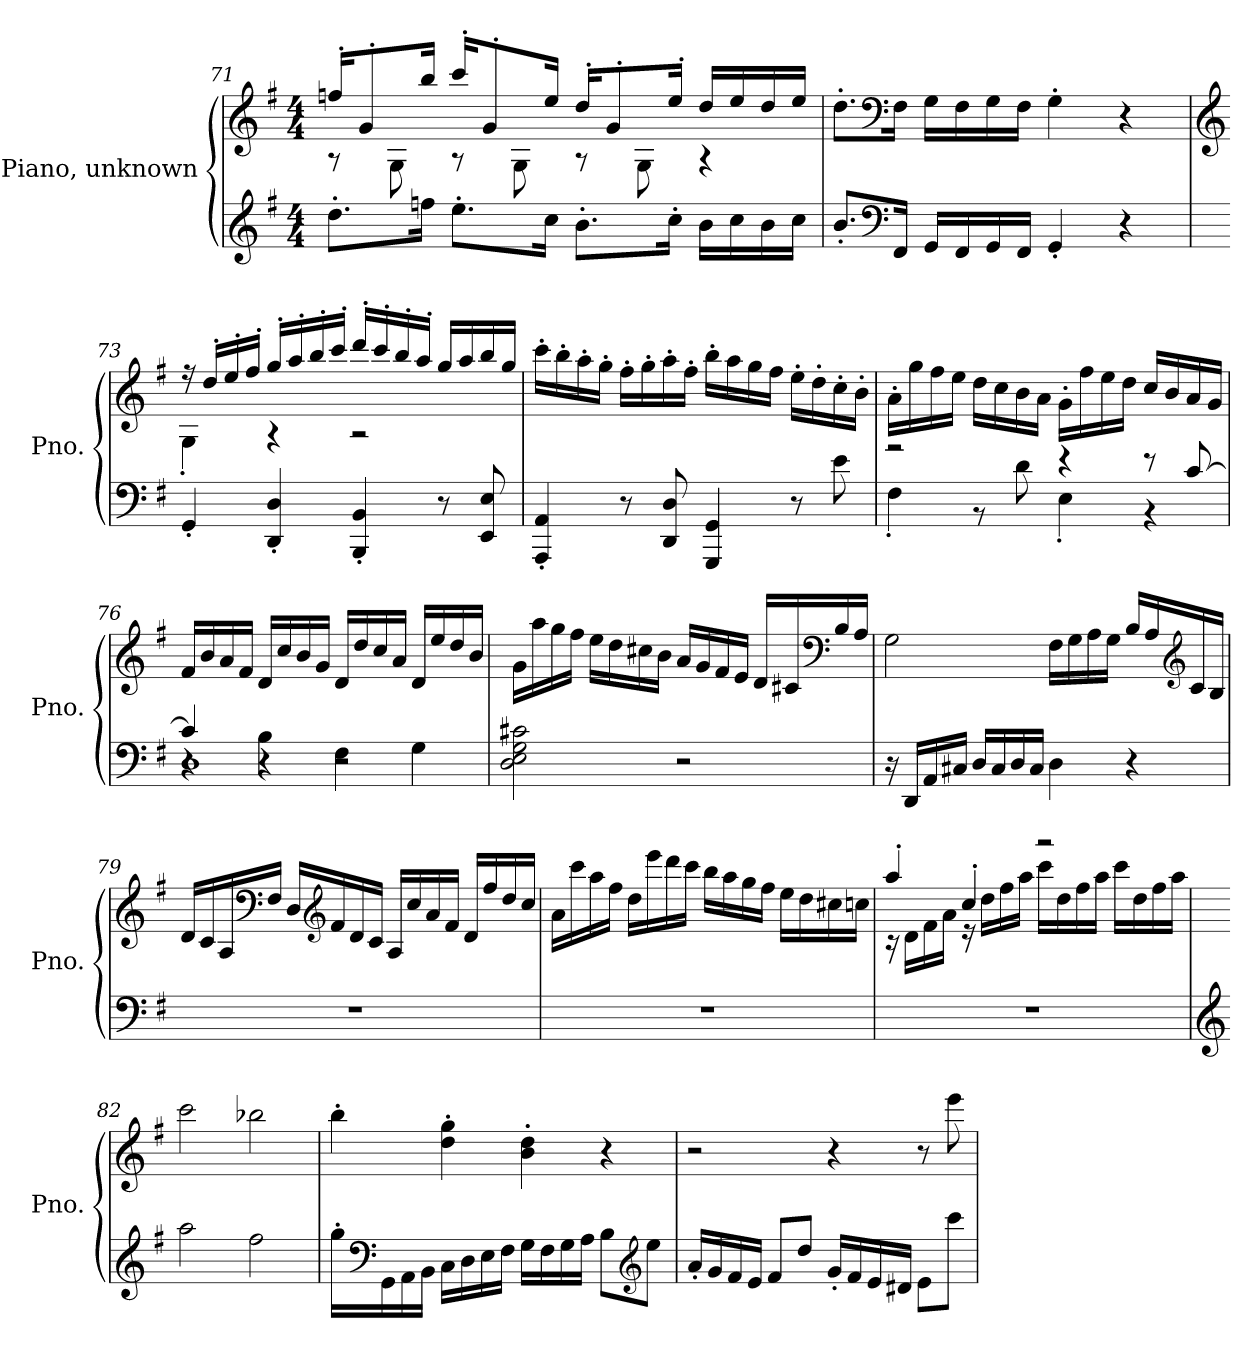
**kern	**kern
*part1	*part1
*staff2	*staff1
*I"Piano, unknown	*
*I'Pno.	*
!!LO:LB:g=z
*clefG2	*clefG2
*k[f#]	*k[f#]
*M4/4	*M4/4
=71	=71
*	*^
8.dd'\L	16ffn'/KL	8r
.	8g'/	.
.	.	8G\
16ffn\Jk	16bb/Jk	.
8.ee'\L	16ccc'/KL	8r
.	8g'/	.
.	.	8G\
16cc\Jk	16ee/Jk	.
8.b'\L	16dd'/KL	8r
.	8g'/	.
.	.	8G\
16cc'\Jk	16ee'/Jk	.
16b\LL	16dd/LL	4r
16cc\	16ee/	.
16b\	16dd/	.
16cc\JJ	16ee/JJ	.
*	*v	*v
=72	=72
8.b'/L	8.dd'\L
*clefF4	*clefF4
16FF#/Jk	16F#\Jk
16GG/LL	16G\LL
16FF#/	16F#\
16GG/	16G\
16FF#/JJ	16F#\JJ
4GG'/	4G'\
4r	4r
!!LO:LB:g=z
=73	=73
*	*clefG2
*	*^
4GG'/	16r	4G'\
.	16dd'/LL	.
.	16ee'/	.
.	16ff#'/JJ	.
4DD/' 4D/'	16gg'/LL	4r
.	16aa'/	.
.	16bb'/	.
.	16ccc'/JJ	.
4BBB/' 4BB/'	16ddd'/LL	2r
.	16ccc'/	.
.	16bb'/	.
.	16aa'/JJ	.
8r	16gg/LL	.
.	16aa/	.
8EE/ 8E/	16bb/	.
.	16gg/JJ	.
*	*v	*v
=74	=74
4AAA/' 4AA/'	16ccc'\LL
.	16bb'\
.	16aa'\
.	16gg'\JJ
8r	16ff#'\LL
.	16gg'\
8DD/ 8D/	16aa'\
.	16ff#'\JJ
4GGG/ 4GG/	16bb'\LL
.	16aa\
.	16gg\
.	16ff#\JJ
8r	16ee'\LL
.	16dd'\
8e\	16cc'\
.	16b'\JJ
!!LO:PB:g=z
=75	=75
*^	*
2r	4F#'\	16a'\LL
.	.	16gg\
.	.	16ff#\
.	.	16ee\JJ
.	8r	16dd\LL
.	.	16cc\
.	8d\	16b\
.	.	16a\JJ
4r	4E'\	16g'\LL
.	.	16ff#\
.	.	16ee\
.	.	16dd\JJ
8r	4r	16cc/LL
.	.	16b/
[8c/	.	16a/
.	.	16g/JJ
=76	=76	=76
*	*^	*
4c/]	4r	1D	16f#/LL
.	.	.	16b/
.	.	.	16a/
.	.	.	16f#/JJ
4r	4B\	.	16d/LL
.	.	.	16cc/
.	.	.	16b/
.	.	.	16g/JJ
2r	4F#\	.	16d/LL
.	.	.	16dd/
.	.	.	16cc/
.	.	.	16a/JJ
.	4G\	.	16d/LL
.	.	.	16ee/
.	.	.	16dd/
.	.	.	16b/JJ
*v	*v	*v	*
!!LO:LB:g=z
=77	=77
2D\ 2E\ 2G\ 2c#X\	16g\LL
.	16aa\
.	16gg\
.	16ff#\JJ
.	16ee\LL
.	16dd\
.	16cc#X\
.	16b\JJ
2r	16a/LL
.	16g/
.	16f#/
.	16e/JJ
.	16d/LL
.	16c#X/
*	*clefF4
.	16B/
.	16A/JJ
=78	=78
16r	2G\
16DD/LL	.
16AA/	.
16C#X/JJ	.
16D/LL	.
16C#/	.
16D/	.
16C#/JJ	.
4D\	16F#\LL
.	16G\
.	16A\
.	16G\JJ
4r	16B/LL
.	16A/
*	*clefG2
.	16c/
.	16B/JJ
!!LO:LB:g=z
=79	=79
1r	16d/LL
.	16c/
.	16A/
*	*clefF4
.	16F#/JJ
.	16D/LL
*	*clefG2
.	16f#/
.	16d/
.	16c/JJ
.	16A/LL
.	16cc/
.	16a/
.	16f#/JJ
.	16d/LL
.	16ff#/
.	16dd/
.	16cc/JJ
=80	=80
1r	16a\LL
.	16ccc\
.	16aa\
.	16ff#\JJ
.	16dd\LL
.	16eee\
.	16ddd\
.	16ccc\JJ
.	16bb\LL
.	16aa\
.	16gg\
.	16ff#\JJ
.	16ee\LL
.	16dd\
.	16cc#X\
.	16ccn\JJ
!!LO:LB:g=z
=81	=81
*	*^
1r	4aa'/	16r
.	.	16d\LL
.	.	16f#\
.	.	16a\JJ
.	4cc'/	16r
.	.	16dd\LL
.	.	16ff#\
.	.	16aa\JJ
.	2r	16ccc\LL
.	.	16dd\
.	.	16ff#\
.	.	16aa\JJ
.	.	16ccc\LL
.	.	16dd\
.	.	16ff#\
.	.	16aa\JJ
*	*v	*v
=82	=82
*clefG2	*
2aa\	2ccc\
2ff#\	2bb-X\
=83	=83
16gg'\LL	4bb'\
*clefF4	*
16GG\	.
16AA\	.
16BB\JJ	.
16C\LL	4dd\' 4gg\'
16D\	.
16E\	.
16F#\JJ	.
16G\LL	4b\' 4dd\'
16F#\	.
16G\	.
16A\JJ	.
8B\L	4r
*clefG2	*
8ee\J	.
!!LO:LB:g=z
=84	=84
16a'/LL	2r
16g/	.
16f#/	.
16e/JJ	.
8f#/L	.
8dd/J	.
16g'/LL	4r
16f#/	.
16e/	.
16d#X/JJ	.
8e\L	8r
8ccc\J	8eee\
=	=
*-	*-
